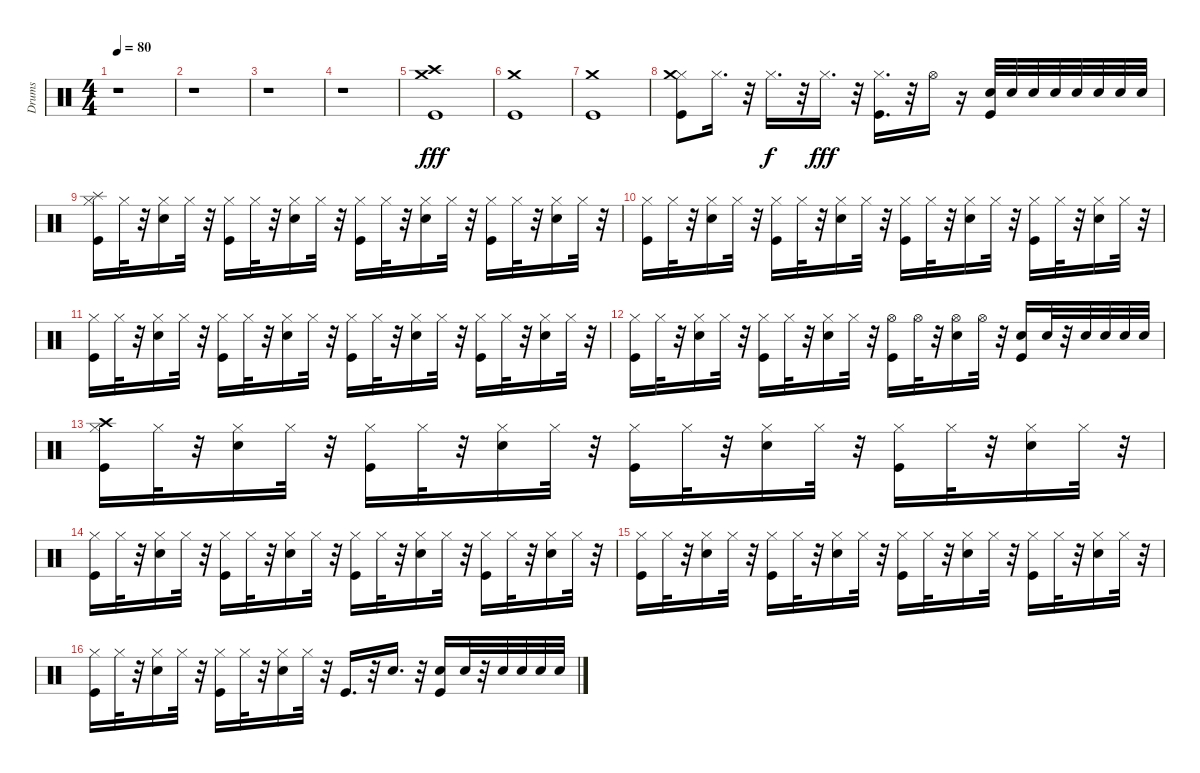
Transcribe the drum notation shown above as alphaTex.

\track ("Drums" "Drums") {instrument percussion}
\staff {score}
\articulation defaults
\ts (4 4)
\tempo 80
\clef neutral
\ks c
r.1{dy fff} |
r.1 |
r.1 |
r.1 |
("Crash high (hit)" "Kick (hit)" "Crash medium (hit)").1 |
("Kick (hit)" "Crash medium (hit)").1 |
("Kick (hit)" "Crash medium (hit)").1 |
("Hi-Hat (closed)" "Kick (hit)" "Crash medium (hit)").8 "Hi-Hat (closed)".16{d} r.32 "Hi-Hat (closed)".16{d dy f} r.32 "Hi-Hat (closed)".16{d dy fff} r.32 ("Kick (hit)" "Hi-Hat (closed)").16{d} r.32 "Hi-Hat (open)".16 r.16 ("Kick (hit)" "Snare (hit) 2").32 "Snare (hit) 2".32 "Snare (hit) 2".32 "Snare (hit) 2".32 "Snare (hit) 2".32 "Snare (hit) 2".32 "Snare (hit) 2".32 "Snare (hit) 2".32 |
("Splash (hit)" "Kick (hit)" "Hi-Hat (closed)").16 "Hi-Hat (closed)".32 r.32 ("Snare (hit) 2" "Hi-Hat (closed)").16 "Hi-Hat (closed)".32 r.32 ("Hi-Hat (closed)" "Kick (hit)").16 "Hi-Hat (closed)".32 r.32 ("Snare (hit) 2" "Hi-Hat (closed)").16 "Hi-Hat (closed)".32 r.32 ("Kick (hit)" "Hi-Hat (closed)").16 "Hi-Hat (closed)".32 r.32 ("Snare (hit) 2" "Hi-Hat (closed)").16 "Hi-Hat (closed)".32 r.32 ("Hi-Hat (closed)" "Kick (hit)").16 "Hi-Hat (closed)".32 r.32 ("Snare (hit) 2" "Hi-Hat (closed)").16 "Hi-Hat (closed)".32 r.32 |
("Kick (hit)" "Hi-Hat (closed)").16 "Hi-Hat (closed)".32 r.32 ("Snare (hit) 2" "Hi-Hat (closed)").16 "Hi-Hat (closed)".32 r.32 ("Hi-Hat (closed)" "Kick (hit)").16 "Hi-Hat (closed)".32 r.32 ("Snare (hit) 2" "Hi-Hat (closed)").16 "Hi-Hat (closed)".32 r.32 ("Hi-Hat (closed)" "Kick (hit)").16 "Hi-Hat (closed)".32 r.32 ("Snare (hit) 2" "Hi-Hat (closed)").16 "Hi-Hat (closed)".32 r.32 ("Kick (hit)" "Hi-Hat (closed)").16 "Hi-Hat (closed)".32 r.32 ("Snare (hit) 2" "Hi-Hat (closed)").16 "Hi-Hat (closed)".32 r.32 |
("Kick (hit)" "Hi-Hat (closed)").16 "Hi-Hat (closed)".32 r.32 ("Snare (hit) 2" "Hi-Hat (closed)").16 "Hi-Hat (closed)".32 r.32 ("Hi-Hat (closed)" "Kick (hit)").16 "Hi-Hat (closed)".32 r.32 ("Snare (hit) 2" "Hi-Hat (closed)").16 "Hi-Hat (closed)".32 r.32 ("Kick (hit)" "Hi-Hat (closed)").16 "Hi-Hat (closed)".32 r.32 ("Snare (hit) 2" "Hi-Hat (closed)").16 "Hi-Hat (closed)".32 r.32 ("Hi-Hat (closed)" "Kick (hit)").16 "Hi-Hat (closed)".32 r.32 ("Snare (hit) 2" "Hi-Hat (closed)").16 "Hi-Hat (closed)".32 r.32 |
("Kick (hit)" "Hi-Hat (closed)").16 "Hi-Hat (closed)".32 r.32 ("Snare (hit) 2" "Hi-Hat (closed)").16 "Hi-Hat (closed)".32 r.32 ("Hi-Hat (closed)" "Kick (hit)").16 "Hi-Hat (closed)".32 r.32 ("Snare (hit) 2" "Hi-Hat (closed)").16 "Hi-Hat (closed)".32 r.32 ("Kick (hit)" "Hi-Hat (open)").16 "Hi-Hat (open)".32 r.32 ("Hi-Hat (open)" "Snare (hit) 2").16 "Hi-Hat (open)".32 r.32 ("Kick (hit)" "Snare (hit) 2").16 "Snare (hit) 2".32 r.32 "Snare (hit) 2".32 "Snare (hit) 2".32 "Snare (hit) 2".32 "Snare (hit) 2".32 |
("Kick (hit)" "Hi-Hat (closed)" "Crash high (hit)").16 "Hi-Hat (closed)".32 r.32 ("Snare (hit) 2" "Hi-Hat (closed)").16 "Hi-Hat (closed)".32 r.32 ("Hi-Hat (closed)" "Kick (hit)").16 "Hi-Hat (closed)".32 r.32 ("Snare (hit) 2" "Hi-Hat (closed)").16 "Hi-Hat (closed)".32 r.32 ("Kick (hit)" "Hi-Hat (closed)").16 "Hi-Hat (closed)".32 r.32 ("Hi-Hat (closed)" "Snare (hit) 2").16 "Hi-Hat (closed)".32 r.32 ("Hi-Hat (closed)" "Kick (hit)").16 "Hi-Hat (closed)".32 r.32 ("Hi-Hat (closed)" "Snare (hit) 2").16 "Hi-Hat (closed)".32 r.32 |
("Kick (hit)" "Hi-Hat (closed)").16 "Hi-Hat (closed)".32 r.32 ("Snare (hit) 2" "Hi-Hat (closed)").16 "Hi-Hat (closed)".32 r.32 ("Kick (hit)" "Hi-Hat (closed)").16 "Hi-Hat (closed)".32 r.32 ("Snare (hit) 2" "Hi-Hat (closed)").16 "Hi-Hat (closed)".32 r.32 ("Kick (hit)" "Hi-Hat (closed)").16 "Hi-Hat (closed)".32 r.32 ("Hi-Hat (closed)" "Snare (hit) 2").16 "Hi-Hat (closed)".32 r.32 ("Kick (hit)" "Hi-Hat (closed)").16 "Hi-Hat (closed)".32 r.32 ("Hi-Hat (closed)" "Snare (hit) 2").16 "Hi-Hat (closed)".32 r.32 |
("Kick (hit)" "Hi-Hat (closed)").16 "Hi-Hat (closed)".32 r.32 ("Hi-Hat (closed)" "Snare (hit) 2").16 "Hi-Hat (closed)".32 r.32 ("Hi-Hat (closed)" "Kick (hit)").16 "Hi-Hat (closed)".32 r.32 ("Snare (hit) 2" "Hi-Hat (closed)").16 "Hi-Hat (closed)".32 r.32 ("Kick (hit)" "Hi-Hat (closed)").16 "Hi-Hat (closed)".32 r.32 ("Snare (hit) 2" "Hi-Hat (closed)").16 "Hi-Hat (closed)".32 r.32 ("Kick (hit)" "Hi-Hat (closed)").16 "Hi-Hat (closed)".32 r.32 ("Snare (hit) 2" "Hi-Hat (closed)").16 "Hi-Hat (closed)".32 r.32 |
("Hi-Hat (closed)" "Kick (hit)").16 "Hi-Hat (closed)".32 r.32 ("Snare (hit) 2" "Hi-Hat (closed)").16 "Hi-Hat (closed)".32 r.32 ("Hi-Hat (closed)" "Kick (hit)").16 "Hi-Hat (closed)".32 r.32 ("Hi-Hat (closed)" "Snare (hit) 2").16 "Hi-Hat (closed)".32 r.32 "Kick (hit)".16{d} r.32 "Snare (hit) 2".16{d} r.32 ("Kick (hit)" "Snare (hit) 2").16 "Snare (hit) 2".32 r.32 "Snare (hit) 2".32 "Snare (hit) 2".32 "Snare (hit) 2".32 "Snare (hit) 2".32
